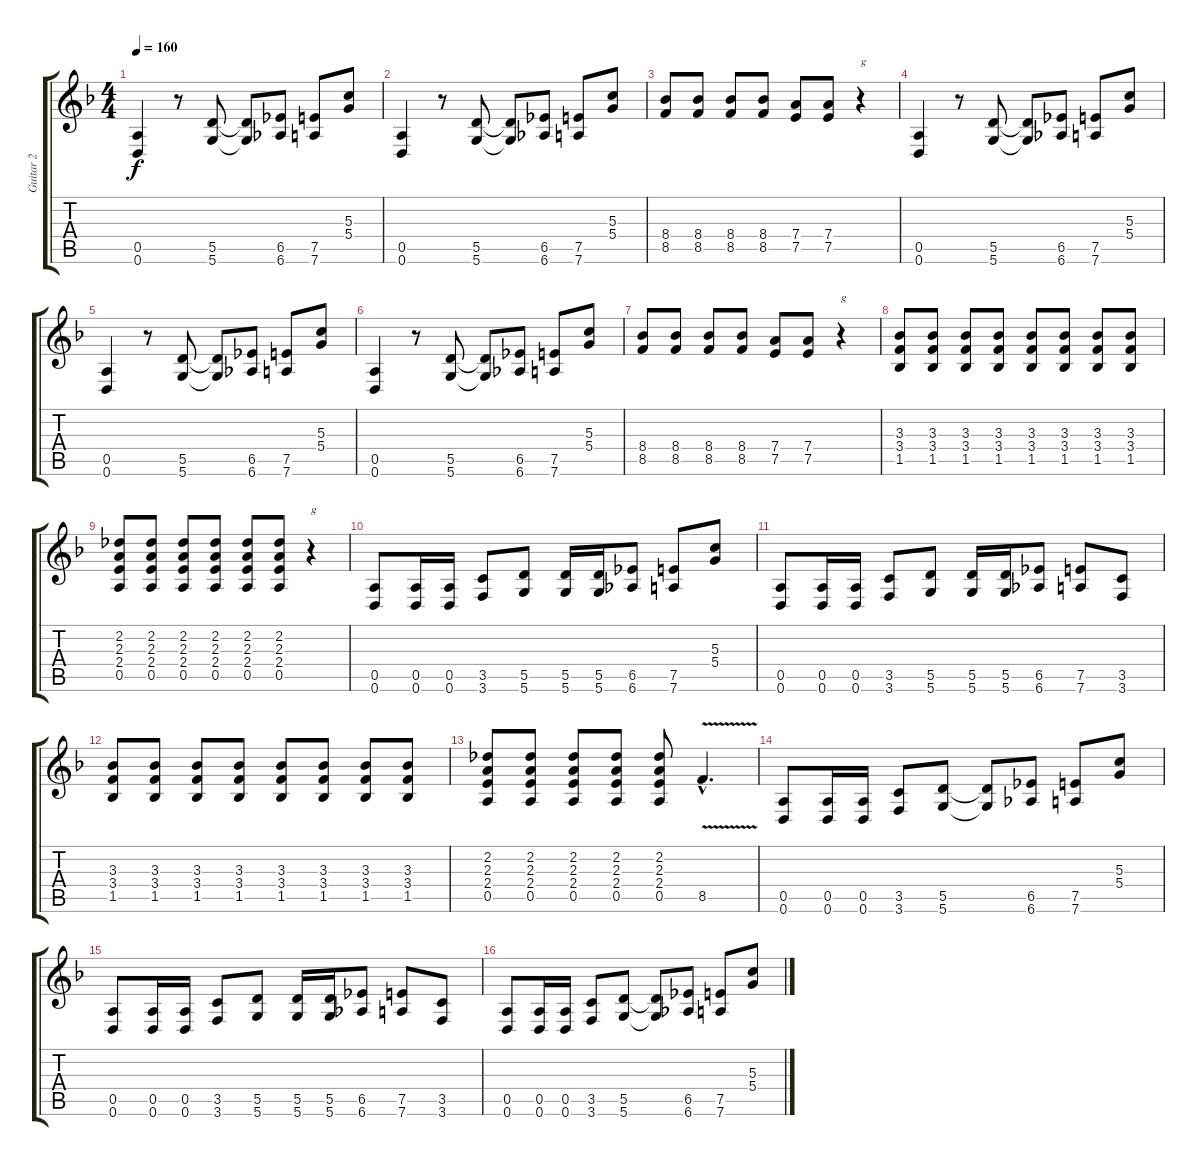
\track ("Guitar 2" "Guitar 2") {instrument distortionguitar}
\staff {score tabs}
\tuning (E4 B3 G3 D3 A2 D2) {hide}
\ts (4 4)
\tempo 160
\clef g2
\ks f
(0.5 0.6).4{dy f} r.8 (5.5 5.6).8 (5.5{t} 5.6{t}).8 (6.5 6.6).8 (7.5 7.6).8 (5.3 5.4).8 |
(0.5 0.6).4 r.8 (5.5 5.6).8 (5.5{t} 5.6{t}).8 (6.5 6.6).8 (7.5 7.6).8 (5.3 5.4).8 |
(8.4 8.5).8 (8.4 8.5).8 (8.4 8.5).8 (8.4 8.5).8 (7.4 7.5).8 (7.4 7.5).8 r.4{txt "g"} |
(0.5 0.6).4 r.8 (5.5 5.6).8 (5.5{t} 5.6{t}).8 (6.5 6.6).8 (7.5 7.6).8 (5.3 5.4).8 |
(0.5 0.6).4 r.8 (5.5 5.6).8 (5.5{t} 5.6{t}).8 (6.5 6.6).8 (7.5 7.6).8 (5.3 5.4).8 |
(0.5 0.6).4 r.8 (5.5 5.6).8 (5.5{t} 5.6{t}).8 (6.5 6.6).8 (7.5 7.6).8 (5.3 5.4).8 |
(8.4 8.5).8 (8.4 8.5).8 (8.4 8.5).8 (8.4 8.5).8 (7.4 7.5).8 (7.4 7.5).8 r.4{txt "g"} |
(3.3 3.4 1.5).8 (3.3 3.4 1.5).8 (3.3 3.4 1.5).8 (3.3 3.4 1.5).8 (3.3 3.4 1.5).8 (3.3 3.4 1.5).8 (3.3 3.4 1.5).8 (3.3 3.4 1.5).8 |
(2.2 2.3 2.4 0.5).8 (2.2 2.3 2.4 0.5).8 (2.2 2.3 2.4 0.5).8 (2.2 2.3 2.4 0.5).8 (2.2 2.3 2.4 0.5).8 (2.2 2.3 2.4 0.5).8 r.4{txt "g"} |
(0.5 0.6).8 (0.5 0.6).16 (0.5 0.6).16 (3.5 3.6).8 (5.5 5.6).8 (5.5 5.6).16 (5.5 5.6).16 (6.5 6.6).8 (7.5 7.6).8 (5.3 5.4).8 |
(0.5 0.6).8 (0.5 0.6).16 (0.5 0.6).16 (3.5 3.6).8 (5.5 5.6).8 (5.5 5.6).16 (5.5 5.6).16 (6.5 6.6).8 (7.5 7.6).8 (3.5 3.6).8 |
(3.3 3.4 1.5).8 (3.3 3.4 1.5).8 (3.3 3.4 1.5).8 (3.3 3.4 1.5).8 (3.3 3.4 1.5).8 (3.3 3.4 1.5).8 (3.3 3.4 1.5).8 (3.3 3.4 1.5).8 |
(2.2 2.3 2.4 0.5).8 (2.2 2.3 2.4 0.5).8 (2.2 2.3 2.4 0.5).8 (2.2 2.3 2.4 0.5).8 (2.2 2.3 2.4 0.5).8 8.5{v hac}.4{d} |
(0.5 0.6).8 (0.5 0.6).16 (0.5 0.6).16 (3.5 3.6).8 (5.5 5.6).8 (5.5{t} 5.6{t}).8 (6.5 6.6).8 (7.5 7.6).8 (5.3 5.4).8 |
(0.5 0.6).8 (0.5 0.6).16 (0.5 0.6).16 (3.5 3.6).8 (5.5 5.6).8 (5.5 5.6).16 (5.5 5.6).16 (6.5 6.6).8 (7.5 7.6).8 (3.5 3.6).8 |
(0.5 0.6).8 (0.5 0.6).16 (0.5 0.6).16 (3.5 3.6).8 (5.5 5.6).8 (5.5{t} 5.6{t}).8 (6.5 6.6).8 (7.5 7.6).8 (5.3 5.4).8
